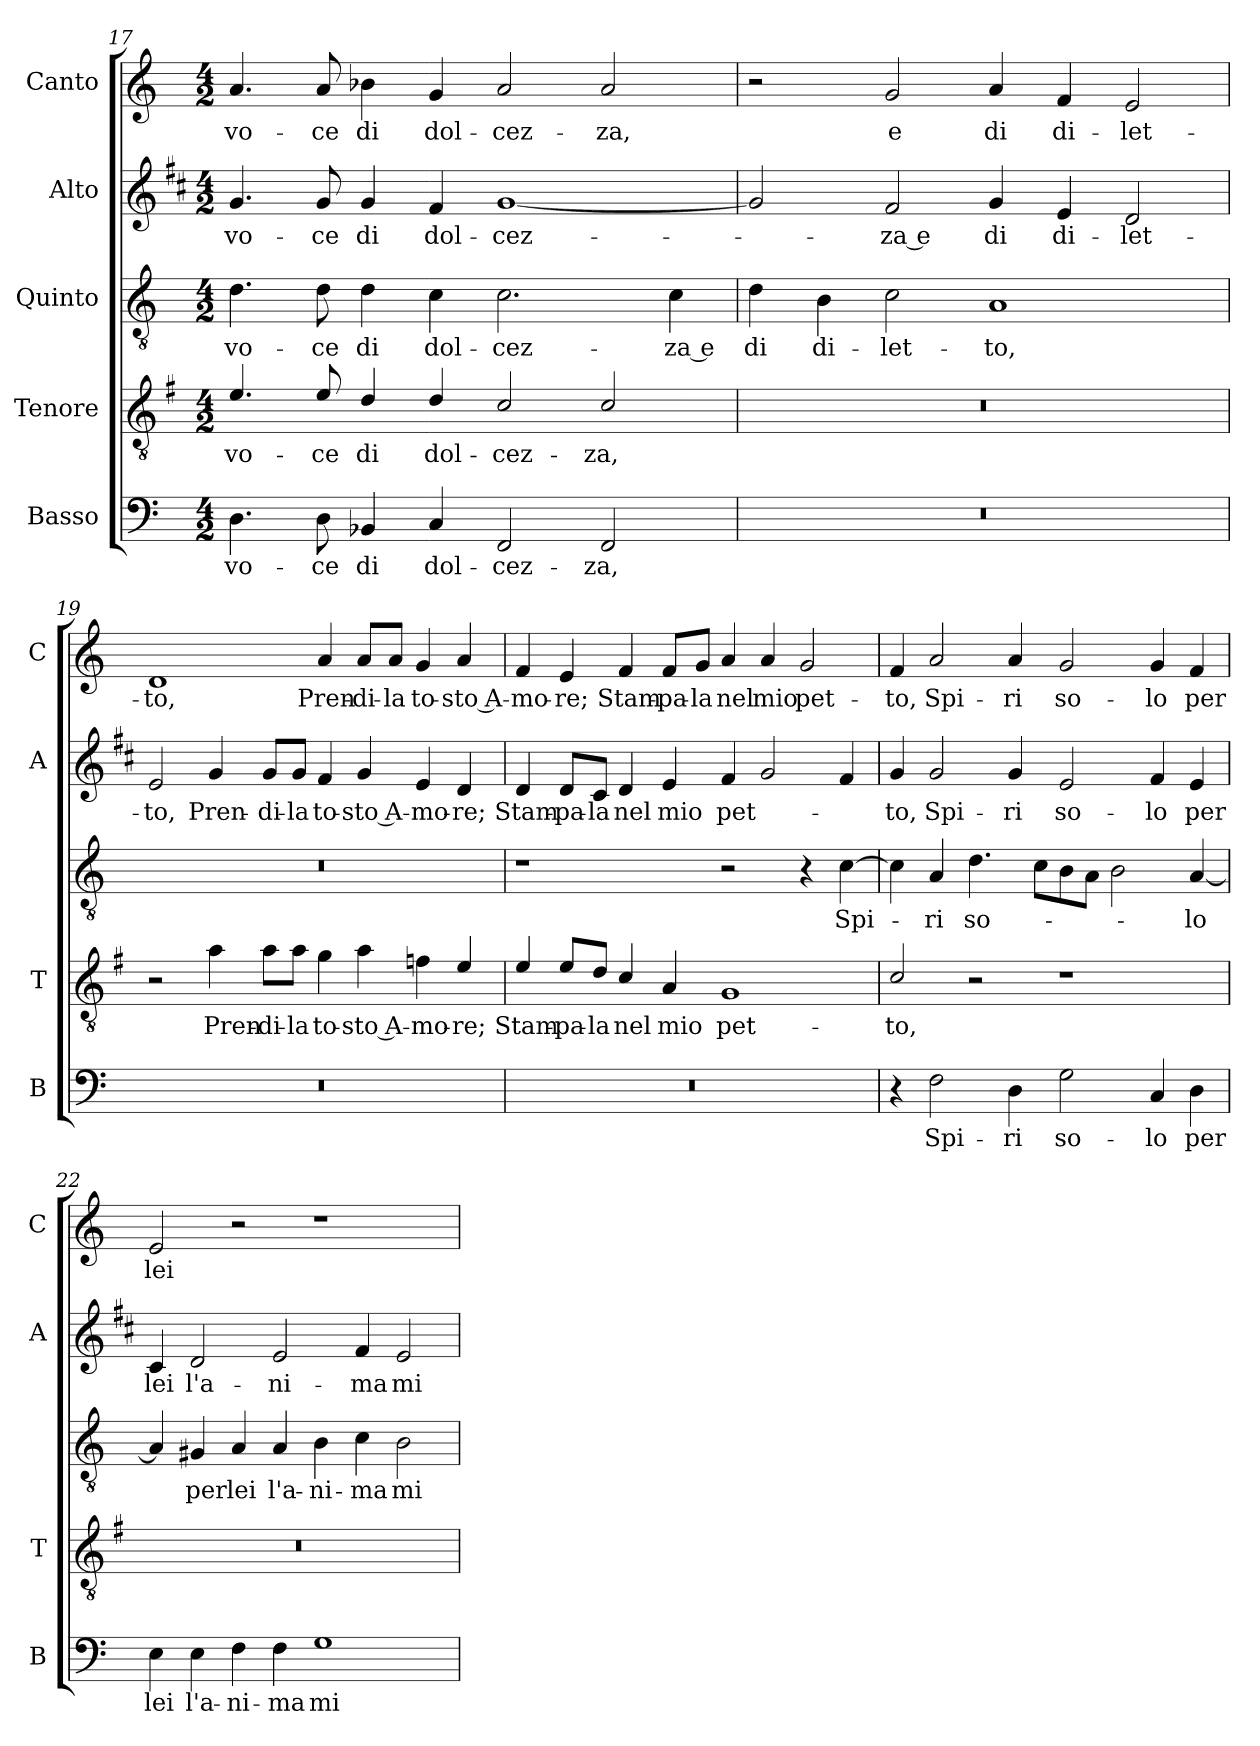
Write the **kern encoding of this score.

**kern	**text	**kern	**text	**kern	**text	**kern	**text	**kern	**text
*part5	*part5	*part4	*part4	*part3	*part3	*part2	*part2	*part1	*part1
*staff5	*staff5	*staff4	*staff4	*staff3	*staff3	*staff2	*staff2	*staff1	*staff1
*I"Basso	*	*I"Tenore	*	*I"Quinto	*	*I"Alto	*	*I"Canto	*
*I'B	*	*I'T	*	*	*	*I'A	*	*I'C	*
*clefF4	*	*clefGv2	*	*clefGv2	*	*clefG2	*	*clefG2	*
*	*	*ITrd4c7	*	*	*	*ITrd1c2	*	*	*
*k[]	*	*k[]	*	*k[]	*	*k[]	*	*k[]	*
*C:	*	*C:	*	*C:	*	*C:	*	*C:	*
*M4/2	*	*M4/2	*	*M4/2	*	*M4/2	*	*M4/2	*
=17	=17	=17	=17	=17	=17	=17	=17	=17	=17
!	!LO:LY:b	!	!LO:LY:b	!	!LO:LY:b	!	!LO:LY:b	!	!LO:LY:b
4.D\	vo-	4.A/	vo-	4.d\	vo-	4.f/	vo-	4.a/	vo-
!	!LO:LY:b	!	!LO:LY:b	!	!LO:LY:b	!	!LO:LY:b	!	!LO:LY:b
8D\	-ce	8A/	-ce	8d\	-ce	8f/	-ce	8a/	-ce
!	!LO:LY:b	!	!LO:LY:b	!	!LO:LY:b	!	!LO:LY:b	!	!LO:LY:b
4BB-X/	di	4G/	di	4d\	di	4f/	di	4b-X\	di
!	!LO:LY:b	!	!LO:LY:b	!	!LO:LY:b	!	!LO:LY:b	!	!LO:LY:b
4C/	dol-	4G/	dol-	4c\	dol-	4e/	dol-	4g/	dol-
!	!LO:LY:b	!	!LO:LY:b	!	!LO:LY:b	!	!LO:LY:b	!	!LO:LY:b
2FF/	-cez-	2F/	-cez-	2.c\	-cez-	[1f	-cez-	2a/	-cez-
!	!LO:LY:b	!	!LO:LY:b	!	!	!	!	!	!LO:LY:b
2FF/	-za,	2F/	-za,	.	.	.	.	2a/	-za,
!	!	!	!	!	!LO:LY:b	!	!	!	!
.	.	.	.	4c\	-za e	.	.	.	.
=18	=18	=18	=18	=18	=18	=18	=18	=18	=18
!	!	!	!	!	!LO:LY:b	!	!	!	!
0r	.	0r	.	4d\	di	2f/]	.	2r	.
!	!	!	!	!	!LO:LY:b	!	!	!	!
.	.	.	.	4B\	di-	.	.	.	.
!	!	!	!	!	!LO:LY:b	!	!LO:LY:b	!	!LO:LY:b
.	.	.	.	2c\	-let-	2e/	-za e	2g/	e
!	!	!	!	!	!LO:LY:b	!	!LO:LY:b	!	!LO:LY:b
.	.	.	.	1A	-to,	4f/	di	4a/	di
!	!	!	!	!	!	!	!LO:LY:b	!	!LO:LY:b
.	.	.	.	.	.	4d/	di-	4f/	di-
!	!	!	!	!	!	!	!LO:LY:b	!	!LO:LY:b
.	.	.	.	.	.	2c/	-let-	2e/	-let-
=19	=19	=19	=19	=19	=19	=19	=19	=19	=19
!	!	!	!	!	!	!	!LO:LY:b	!	!LO:LY:b
0r	.	2r	.	0r	.	2d/	-to,	1d	-to,
!	!	!	!LO:LY:b	!	!	!	!LO:LY:b	!	!
.	.	4d\	Pren-	.	.	4f/	Pren-	.	.
!	!	!	!LO:LY:b	!	!	!	!LO:LY:b	!	!
.	.	8d\L	-di-	.	.	8f/L	-di-	.	.
!	!	!	!LO:LY:b	!	!	!	!LO:LY:b	!	!
.	.	8d\J	-la	.	.	8f/J	-la	.	.
!	!	!	!LO:LY:b	!	!	!	!LO:LY:b	!	!LO:LY:b
.	.	4c\	to-	.	.	4e/	to-	4a/	Pren-
!	!	!	!LO:LY:b	!	!	!	!LO:LY:b	!	!LO:LY:b
.	.	4d\	-sto A-	.	.	4f/	-sto A-	8a/L	-di-
!	!	!	!	!	!	!	!	!	!LO:LY:b
.	.	.	.	.	.	.	.	8a/J	-la
!	!	!	!LO:LY:b	!	!	!	!LO:LY:b	!	!LO:LY:b
.	.	4B-X\	-mo-	.	.	4d/	-mo-	4g/	to-
!	!	!	!LO:LY:b	!	!	!	!LO:LY:b	!	!LO:LY:b
.	.	4A/	-re;	.	.	4c/	-re;	4a/	-sto A-
!!LO:PB:g=z
=20	=20	=20	=20	=20	=20	=20	=20	=20	=20
!	!	!	!LO:LY:b	!	!	!	!LO:LY:b	!	!LO:LY:b
0r	.	4A/	Stam-	1r	.	4c/	Stam-	4f/	-mo-
!	!	!	!LO:LY:b	!	!	!	!LO:LY:b	!	!LO:LY:b
.	.	8A/L	-pa-	.	.	8c/L	-pa-	4e/	-re;
!	!	!	!LO:LY:b	!	!	!	!LO:LY:b	!	!
.	.	8G/J	-la	.	.	8B/J	-la	.	.
!	!	!	!LO:LY:b	!	!	!	!LO:LY:b	!	!LO:LY:b
.	.	4F/	nel	.	.	4c/	nel	4f/	Stam-
!	!	!	!LO:LY:b	!	!	!	!LO:LY:b	!	!LO:LY:b
.	.	4D/	mio	.	.	4d/	mio	8f/L	-pa-
!	!	!	!	!	!	!	!	!	!LO:LY:b
.	.	.	.	.	.	.	.	8g/J	-la
!	!	!	!LO:LY:b	!	!	!	!LO:LY:b	!	!LO:LY:b
.	.	1C	pet-	2r	.	4e/	pet-	4a/	nel
!	!	!	!	!	!	!	!	!	!LO:LY:b
.	.	.	.	.	.	2f/	.	4a/	mio
!	!	!	!	!	!	!	!	!	!LO:LY:b
.	.	.	.	4r	.	.	.	2g/	pet-
!	!	!	!	!	!LO:LY:b	!	!	!	!
.	.	.	.	[4c\	Spi-	4e/	.	.	.
=21	=21	=21	=21	=21	=21	=21	=21	=21	=21
!	!	!	!LO:LY:b	!	!	!	!LO:LY:b	!	!LO:LY:b
4r	.	2F/	-to,	4c\]	.	4f/	-to,	4f/	-to,
!	!LO:LY:b	!	!	!	!LO:LY:b	!	!LO:LY:b	!	!LO:LY:b
2F\	Spi-	.	.	4A/	-ri	2f/	Spi-	2a/	Spi-
!	!	!	!	!	!LO:LY:b	!	!	!	!
.	.	2r	.	4.d\	so-	.	.	.	.
!	!LO:LY:b	!	!	!	!	!	!LO:LY:b	!	!LO:LY:b
4D\	-ri	.	.	.	.	4f/	-ri	4a/	-ri
.	.	.	.	8c\L	.	.	.	.	.
!	!LO:LY:b	!	!	!	!	!	!LO:LY:b	!	!LO:LY:b
2G\	so-	1r	.	8B\	.	2d/	so-	2g/	so-
.	.	.	.	8A\J	.	.	.	.	.
.	.	.	.	2B\	.	.	.	.	.
!	!LO:LY:b	!	!	!	!	!	!LO:LY:b	!	!LO:LY:b
4C/	-lo	.	.	.	.	4e/	-lo	4g/	-lo
!	!LO:LY:b	!	!	!	!LO:LY:b	!	!LO:LY:b	!	!LO:LY:b
4D\	per	.	.	[4A/	-lo	4d/	per	4f/	per
=22	=22	=22	=22	=22	=22	=22	=22	=22	=22
!	!LO:LY:b	!	!	!	!	!	!LO:LY:b	!	!LO:LY:b
4E\	lei	0r	.	4A/]	.	4B/	lei	2e/	lei
!	!LO:LY:b	!	!	!	!LO:LY:b	!	!LO:LY:b	!	!
4E\	l'a-	.	.	4G#X/	per	2c/	l'a-	.	.
!	!LO:LY:b	!	!	!	!LO:LY:b	!	!	!	!
4F\	-ni-	.	.	4A/	lei	.	.	2r	.
!	!LO:LY:b	!	!	!	!LO:LY:b	!	!LO:LY:b	!	!
4F\	-ma	.	.	4A/	l'a-	2d/	-ni-	.	.
!	!LO:LY:b	!	!	!	!LO:LY:b	!	!	!	!
1G	mi-	.	.	4B\	-ni-	.	.	1r	.
!	!	!	!	!	!LO:LY:b	!	!LO:LY:b	!	!
.	.	.	.	4c\	-ma	4e/	-ma	.	.
!	!	!	!	!	!LO:LY:b	!	!LO:LY:b	!	!
.	.	.	.	2B\	mi-	2d/	mi-	.	.
=	=	=	=	=	=	=	=	=	=
*-	*-	*-	*-	*-	*-	*-	*-	*-	*-
